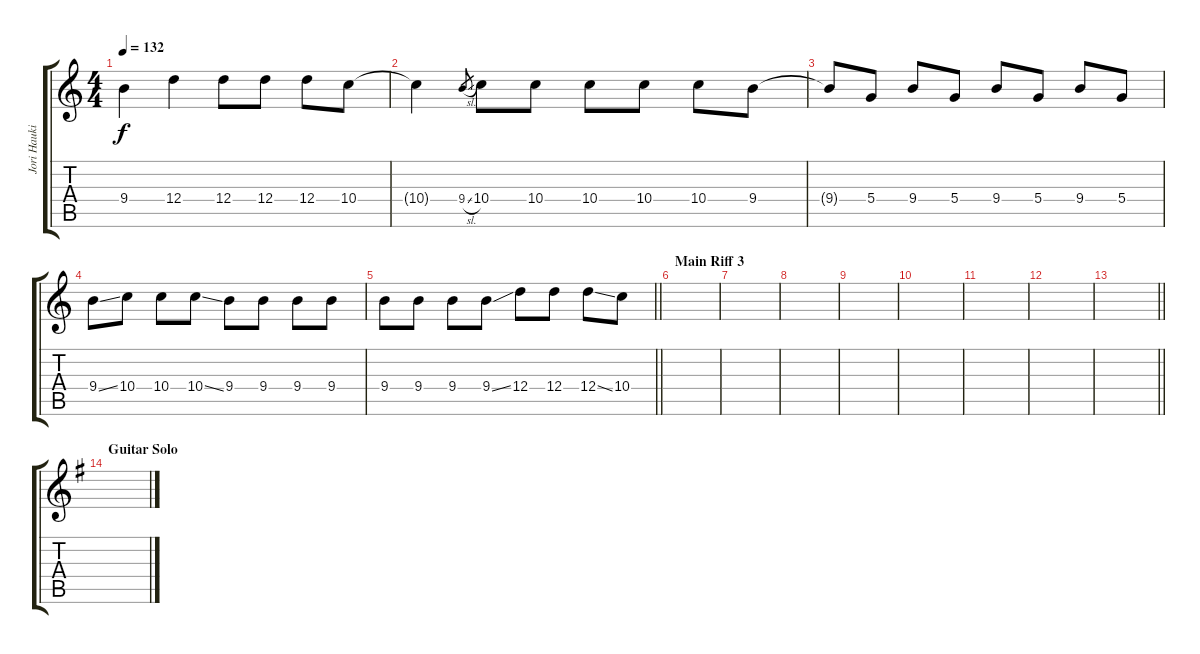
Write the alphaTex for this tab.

\track ("Jori Haukio (lead guitar)" "Jori Hauki") {instrument overdrivenguitar}
\staff {score tabs}
\tuning (E4 B3 G3 D3 A2 E2) {hide}
\ts (4 4)
\tempo 132
\clef g2
\ks c
9.4{t}.4{dy f} 12.4.4 12.4.8 12.4.8 12.4.8 10.4.8 |
10.4{t}.4 9.4{sl}.8{gr} 10.4.8 10.4.8 10.4.8 10.4.8 10.4.8 9.4.8 |
9.4{t}.8 5.4.8 9.4.8 5.4.8 9.4.8 5.4.8 9.4.8 5.4.8 |
9.4{ss}.8 10.4.8 10.4.8 10.4{ss}.8 9.4.8 9.4.8 9.4.8 9.4.8 |
\barLineRight lightlight
9.4.8 9.4.8 9.4.8 9.4{ss}.8 12.4.8 12.4.8 12.4{ss}.8 10.4.8 |
\section ("" "Main Riff 3")
|
|
|
|
|
|
|
\barLineRight lightlight
|
\section ("" "Guitar Solo")
\ks eminor
